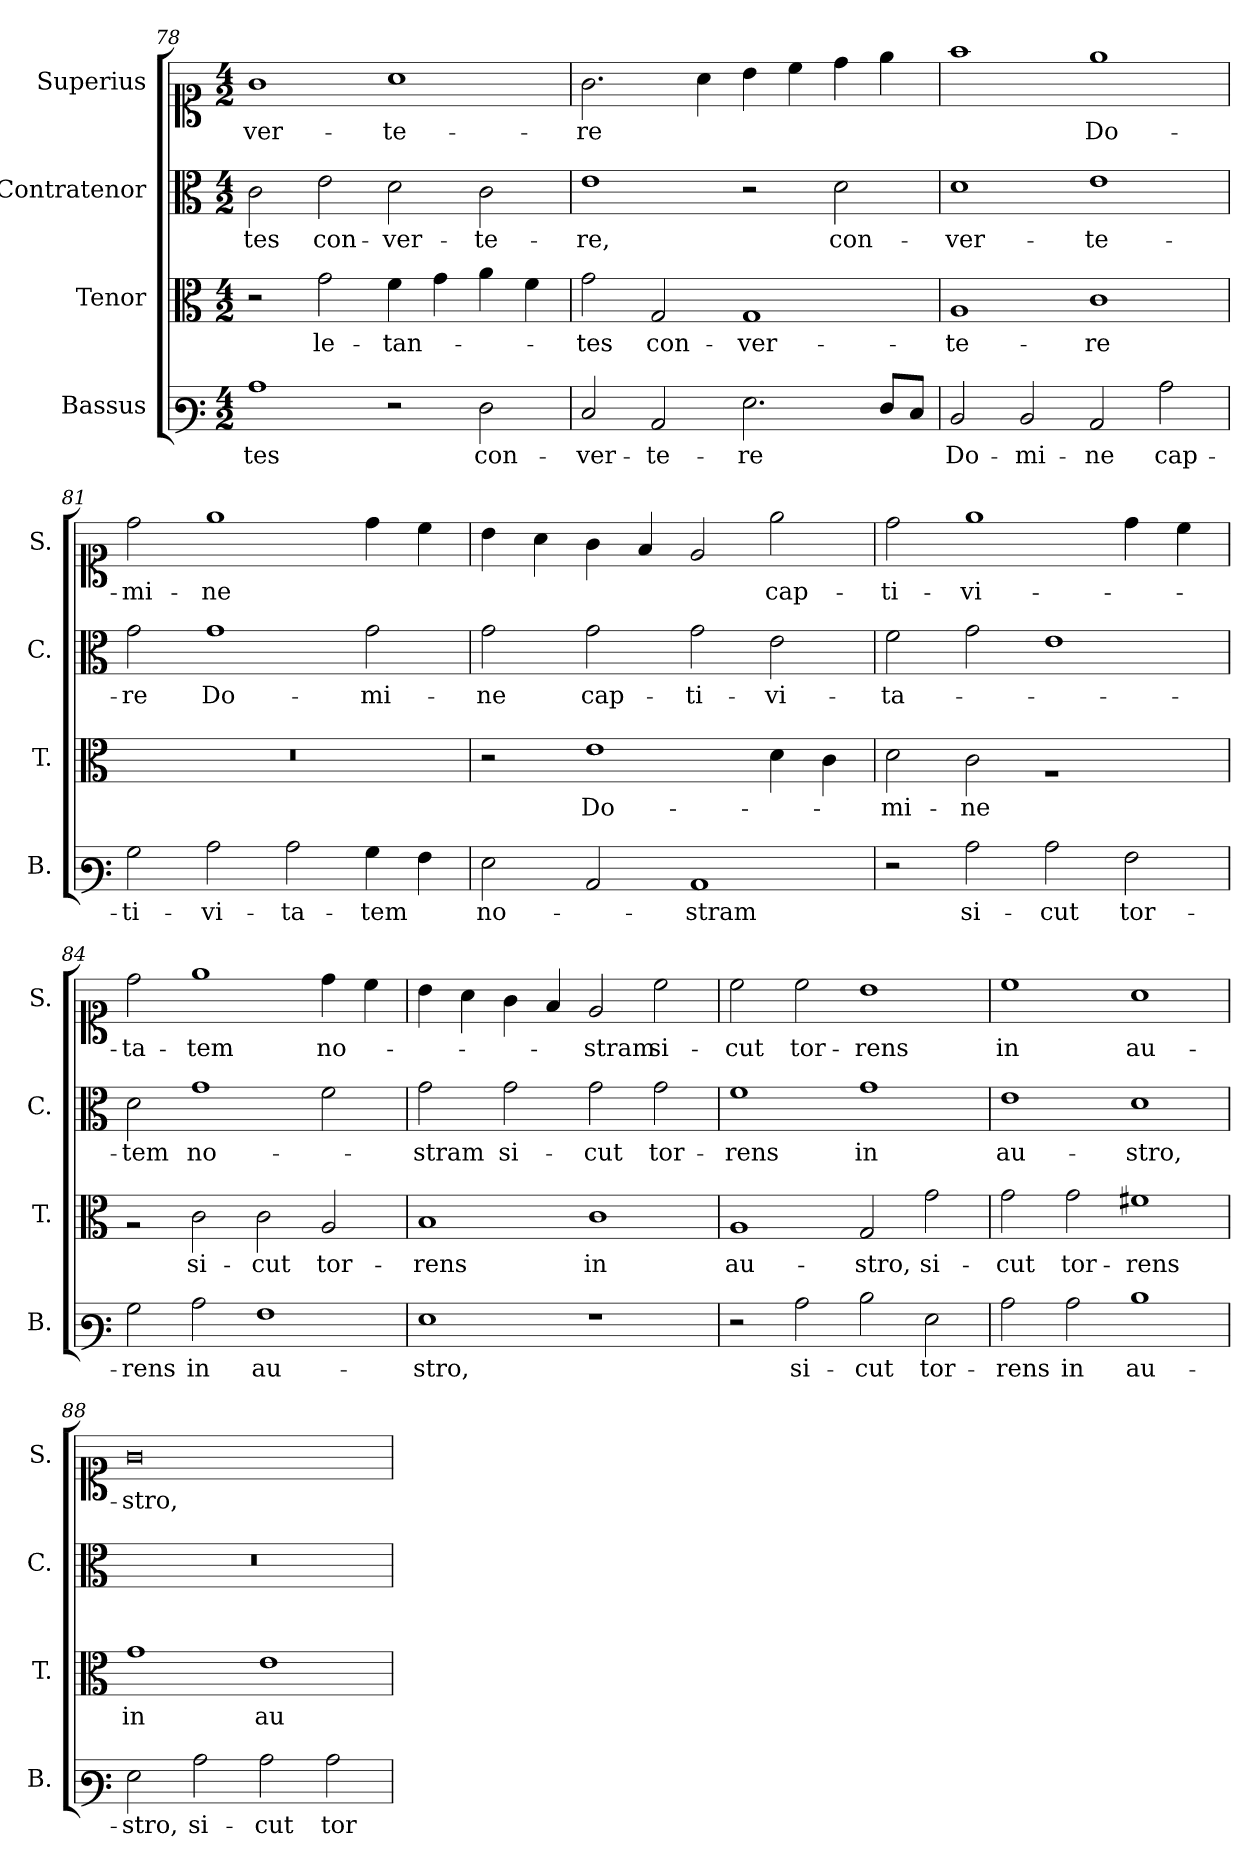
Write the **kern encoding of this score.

**kern	**text	**kern	**text	**kern	**text	**kern	**text
*part4	*part4	*part3	*part3	*part2	*part2	*part1	*part1
*staff4	*staff4	*staff3	*staff3	*staff2	*staff2	*staff1	*staff1
*I"Bassus	*	*I"Tenor	*	*I"Contratenor	*	*I"Superius	*
*I'B.	*	*I'T.	*	*I'C.	*	*I'S.	*
*clefF3	*	*clefC3	*	*clefC3	*	*clefC1	*
*k[]	*	*k[]	*	*k[]	*	*k[]	*
*M4/2	*	*M4/2	*	*M4/2	*	*M4/2	*
=78	=78	=78	=78	=78	=78	=78	=78
1c	-tes	2r	.	2c\	-tes	1g	-ver-
.	.	2g\	le-	2e\	con-	.	.
2r	.	4f\	-tan-	2d\	-ver-	1a	-te-
.	.	4g\	.	.	.	.	.
2F\	con-	4a\	.	2c\	-te-	.	.
.	.	4f\	.	.	.	.	.
=79	=79	=79	=79	=79	=79	=79	=79
2E/	-ver-	2g\	-tes	1e	re,	2.g\	-re
2C/	-te-	2G/	con-	.	.	.	.
.	.	.	.	.	.	4a\	.
2.G\	-re	1G	-ver-	2r	.	4b\	.
.	.	.	.	.	.	4cc\	.
.	.	.	.	2d\	con-	4dd\	.
8F/L	.	.	.	.	.	4ee\	.
8E/J	.	.	.	.	.	.	.
=80	=80	=80	=80	=80	=80	=80	=80
2D/	Do-	1A	-te-	1d	-ver-	1ff	.
2D/	-mi-	.	.	.	.	.	.
2C/	-ne	1c	-re	1e	-te-	1ee	Do-
2c\	cap-	.	.	.	.	.	.
!!LO:PB:g=z
=81	=81	=81	=81	=81	=81	=81	=81
2B\	-ti-	0r	.	2g\	-re	2dd\	-mi-
2c\	-vi-	.	.	1g	Do-	1ee	-ne
2c\	-ta-	.	.	.	.	.	.
4B\	-tem	.	.	2g\	-mi-	4dd\	.
4A\	.	.	.	.	.	4cc\	.
=82	=82	=82	=82	=82	=82	=82	=82
2G\	no-	2r	.	2g\	-ne	4b\	.
.	.	.	.	.	.	4a\	.
2C/	.	1e	Do-	2g\	cap-	4g\	.
.	.	.	.	.	.	4f/	.
1C	-stram	.	.	2g\	-ti-	2e/	.
.	.	4d\	.	2e\	-vi-	2ee\	cap-
.	.	4c\	.	.	.	.	.
=83	=83	=83	=83	=83	=83	=83	=83
2r	.	2d\	-mi-	2f\	-ta-	2dd\	-ti-
2c\	si-	2c\	-ne	2g\	.	1ee	-vi-
2c\	-cut	1rA	.	1e	.	.	.
2A\	tor-	.	.	.	.	4dd\	.
.	.	.	.	.	.	4cc\	.
=84	=84	=84	=84	=84	=84	=84	=84
2B\	-rens	2rA	.	2d\	-tem	2dd\	ta-
2c\	in	2c\	si-	1g	no-	1ee	-tem
1A	au-	2c\	-cut	.	.	.	.
.	.	2A/	tor-	2f\	.	4dd\	no-
.	.	.	.	.	.	4cc\	.
=85	=85	=85	=85	=85	=85	=85	=85
1G	-stro,	1B	-rens	2g\	-stram	4b\	.
.	.	.	.	.	.	4a\	.
.	.	.	.	2g\	si-	4g\	.
.	.	.	.	.	.	4f/	.
1r	.	1c	in	2g\	-cut	2e/	-stram
.	.	.	.	2g\	tor-	2cc\	si-
!!LO:LB:g=z
=86	=86	=86	=86	=86	=86	=86	=86
2r	.	1A	au-	1f	-rens	2cc\	-cut
2c\	si-	.	.	.	.	2cc\	tor-
2d\	-cut	2G/	-stro,	1g	in	1b	-rens
2G\	tor-	2g\	si-	.	.	.	.
!!LO:LB:g=z
=87	=87	=87	=87	=87	=87	=87	=87
2c\	-rens	2g\	-cut	1e	au-	1cc	in
2c\	in	2g\	tor-	.	.	.	.
1d	au-	1f#X	-rens	1d	-stro,	1a	au-
=88	=88	=88	=88	=88	=88	=88	=88
2G\	-stro,	1g	in	0r	.	0g	-stro,
2c\	si-	.	.	.	.	.	.
2c\	-cut	1e	au-	.	.	.	.
2c\	tor-	.	.	.	.	.	.
=	=	=	=	=	=	=	=
*-	*-	*-	*-	*-	*-	*-	*-
